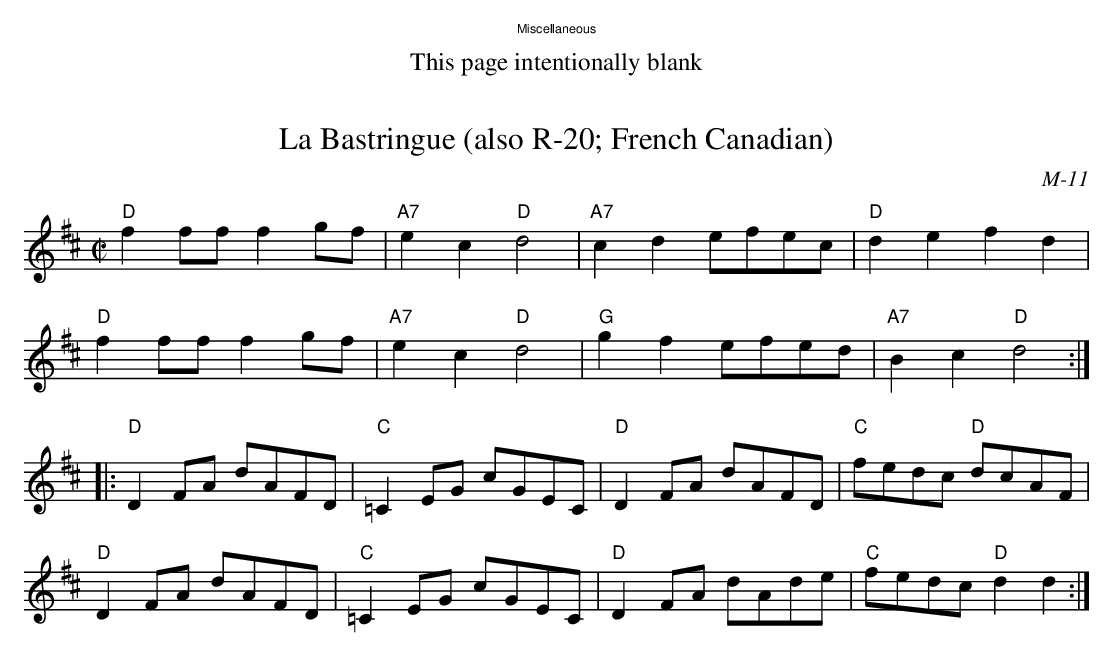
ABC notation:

X:1
T: La Bastringue (also R-20; French Canadian)
C: M-11
M: C|
K: D
"D"f2ff f2gf| "A7"e2c2 "D"d4| "A7"c2d2 efec| "D"d2e2 f2d2|
"D"f2ff f2gf| "A7"e2c2 "D"d4| "G"g2f2 efed| "A7"B2c2 "D"d4 :|
|:\
"D"D2FA dAFD| "C"=C2EG cGEC| "D"D2FA dAFD| "C"fedc "D"dcAF|
"D"D2FA dAFD| "C"=C2EG cGEC| "D"D2FA dAde| "C"fedc "D"d2d2 :|


%%footer 09/01/98 For use only by Roaring Jelly members
$SmallLMargin
$SmallRMargin
